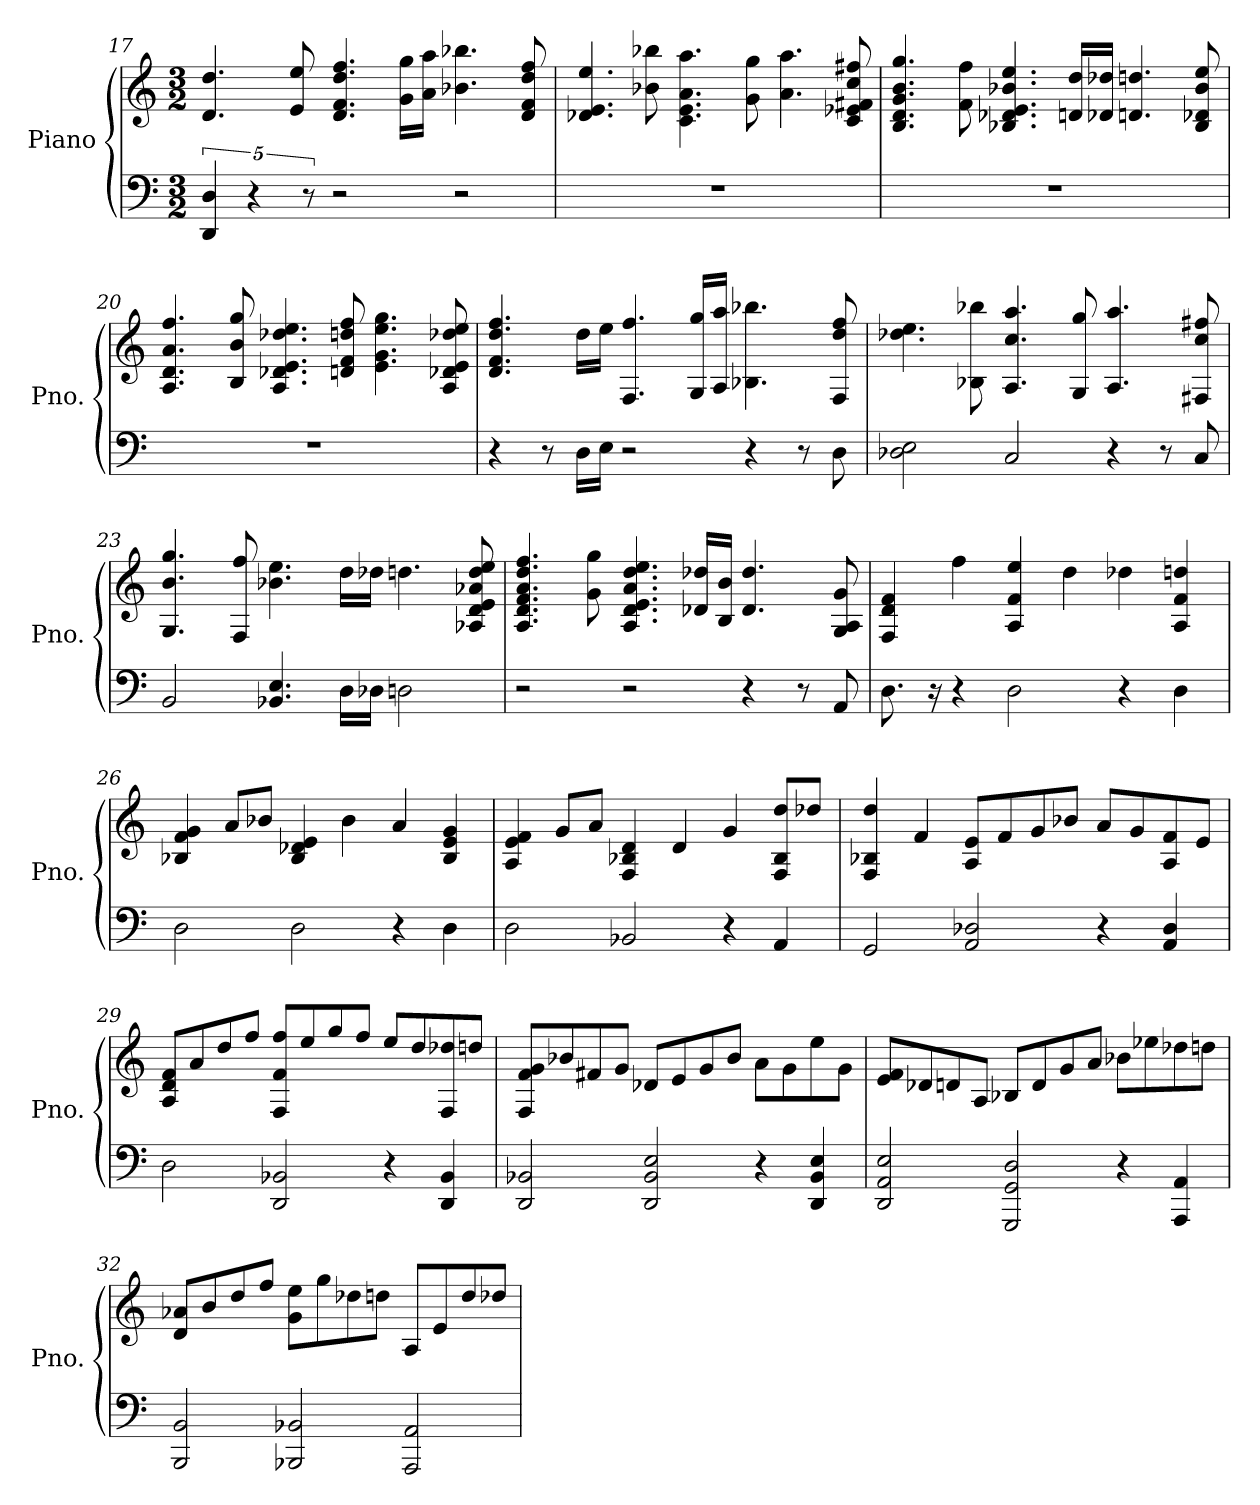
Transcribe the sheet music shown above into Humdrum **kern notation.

**kern	**kern
*part1	*part1
*staff2	*staff1
*I"Piano	*
*I'Pno.	*
*clefF4	*clefG2
*k[]	*k[]
*M3/2	*M3/2
=17	=17
5DD/ 5D/	4.d/ 4.dd/
5r	.
.	8e/ 8ee/
10r	.
2r	4.d/ 4.f/ 4.dd/ 4.ff/
.	16g\ 16gg\LL
.	16a\ 16aa\JJ
2r	4.b-X\ 4.bb-X\
.	8d/ 8f/ 8dd/ 8ff/
=18	=18
1.r	4.d-X/ 4.e/ 4.ee/
.	8b-X\ 8bb-X\
.	4.c\ 4.e\ 4.a\ 4.aa\
.	8g\ 8gg\
.	4.a\ 4.aa\
.	8c/ 8e-X/ 8f#X/ 8cc/ 8ff#X/
=19	=19
1.r	4.B/ 4.d/ 4.g/ 4.b/ 4.gg/
.	8f\ 8ff\
.	4.B-X/ 4.d-X/ 4.e/ 4.b-X/ 4.ee/
.	16dn/ 16dd/LL
.	16d-X/ 16dd-X/JJ
.	4.dn/ 4.ddn/
.	8B-/ 8d-X/ 8b-/ 8ee/
=20	=20
1.r	4.A/ 4.d/ 4.a/ 4.ff/
.	8B/ 8b/ 8gg/
.	4.A/ 4.d-X/ 4.e/ 4.dd-X/ 4.ee/
.	8dn/ 8f/ 8ddn/ 8ff/
.	4.e\ 4.g\ 4.ee\ 4.gg\
.	8A/ 8d-X/ 8e/ 8dd-X/ 8ee/
=21	=21
4r	4.d/ 4.f/ 4.dd/ 4.ff/
8r	.
16D\LL	16dd\LL
16E\JJ	16ee\JJ
2r	4.F/ 4.ff/
.	16G/ 16gg/LL
.	16A/ 16aa/JJ
4r	4.B-X\ 4.bb-X\
8r	.
8D\	8F/ 8dd/ 8ff/
=22	=22
2D-X\ 2E\	4.dd-X\ 4.ee\
.	8B-X\ 8bb-X\
2C/	4.A/ 4.cc/ 4.aa/
.	8G/ 8gg/
4r	4.A/ 4.aa/
8r	.
8C/	8F#X/ 8cc/ 8ff#X/
=23	=23
2BB/	4.G/ 4.b/ 4.gg/
.	8F/ 8ff/
4.BB-X/ 4.E/	4.b-X\ 4.ee\
16D\LL	16dd\LL
16D-X\JJ	16dd-X\JJ
2Dn\	4.ddn\
.	8A-X/ 8d/ 8e/ 8a-X/ 8dd/ 8ee/
=24	=24
2r	4.A/ 4.d/ 4.f/ 4.a/ 4.dd/ 4.ff/
.	8g\ 8gg\
2r	4.A/ 4.d/ 4.e/ 4.a/ 4.dd/ 4.ee/
.	16d-X/ 16dd-X/LL
.	16B/ 16b/JJ
4r	4.d-/ 4.dd-/
8r	.
8AA/	8G/ 8A/ 8g/
=25	=25
8.D\	4F/ 4d/ 4f/
16r	.
4r	4ff\
2D\	4A/ 4f/ 4ee/
.	4dd\
4r	4dd-X\
4D\	4A/ 4f/ 4ddn/
=26	=26
2D\	4B-X/ 4f/ 4g/
.	8a/L
.	8b-X/J
2D\	4B-/ 4d-X/ 4e/
.	4b-\
4r	4a/
4D\	4B-/ 4e/ 4g/
=27	=27
2D\	4A/ 4e/ 4f/
.	8g/L
.	8a/J
2BB-X/	4F/ 4B-X/ 4d/
.	4d/
4r	4g/
4AA/	8F/ 8B-/ 8dd/L
.	8dd-X/J
=28	=28
2GG/	4F/ 4B-X/ 4dd/
.	4f/
2AA/ 2D-X/	8A/ 8e/L
.	8f/
.	8g/
.	8b-X/J
4r	8a/L
.	8g/
4AA/ 4D-/	8A/ 8f/
.	8e/J
=29	=29
2D\	8A/ 8d/ 8f/L
.	8a/
.	8dd/
.	8ff/J
2DD/ 2BB-X/	8F/ 8f/ 8ff/L
.	8ee/
.	8gg/
.	8ff/J
4r	8ee/L
.	8dd/
4DD/ 4BB-/	8F/ 8dd-X/
.	8ddn/J
=30	=30
2DD/ 2BB-X/	8F/ 8f/ 8g/L
.	8b-X/
.	8f#X/
.	8g/J
2DD/ 2BB-/ 2E/	8d-X/L
.	8e/
.	8g/
.	8b-/J
4r	8a\L
.	8g\
4DD/ 4BB-/ 4E/	8ee\
.	8g\J
=31	=31
2DD/ 2AA/ 2E/	8e/ 8f/L
.	8d-X/
.	8dn/
.	8A/J
2GGG/ 2GG/ 2D/	8B-X/L
.	8d/
.	8g/
.	8a/J
4r	8b-X\L
.	8ee-X\
4AAA/ 4AA/	8dd-X\
.	8ddn\J
=32	=32
2BBB/ 2BB/	8d/ 8a-X/L
.	8b/
.	8dd/
.	8ff/J
2BBB-X/ 2BB-X/	8g\ 8ee\L
.	8gg\
.	8dd-X\
.	8ddn\J
2AAA/ 2AA/	8A/L
.	8e/
.	8dd/
.	8dd-X/J
=	=
*-	*-
